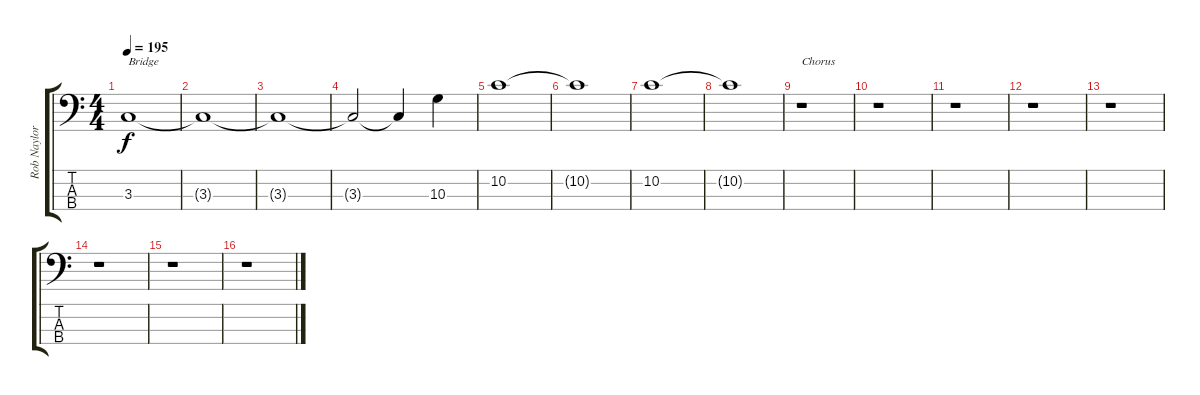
\track ("Rob Naylor ( fills )" "Rob Naylor") {instrument electricbasspick}
\staff {score tabs}
\tuning (G2 D2 A1 D1) {hide}
\ts (4 4)
\tempo 195
\clef f4
\ks c
3.3.1{txt "Bridge" dy f} |
3.3{t}.1 |
3.3{t}.1 |
3.3{t}.2 3.3{t}.4 10.3.4 |
10.2.1 |
10.2{t}.1 |
10.2.1 |
10.2{t}.1 |
r.1{txt "Chorus"} |
r.1 |
r.1 |
r.1 |
r.1 |
r.1 |
r.1 |
r.1
